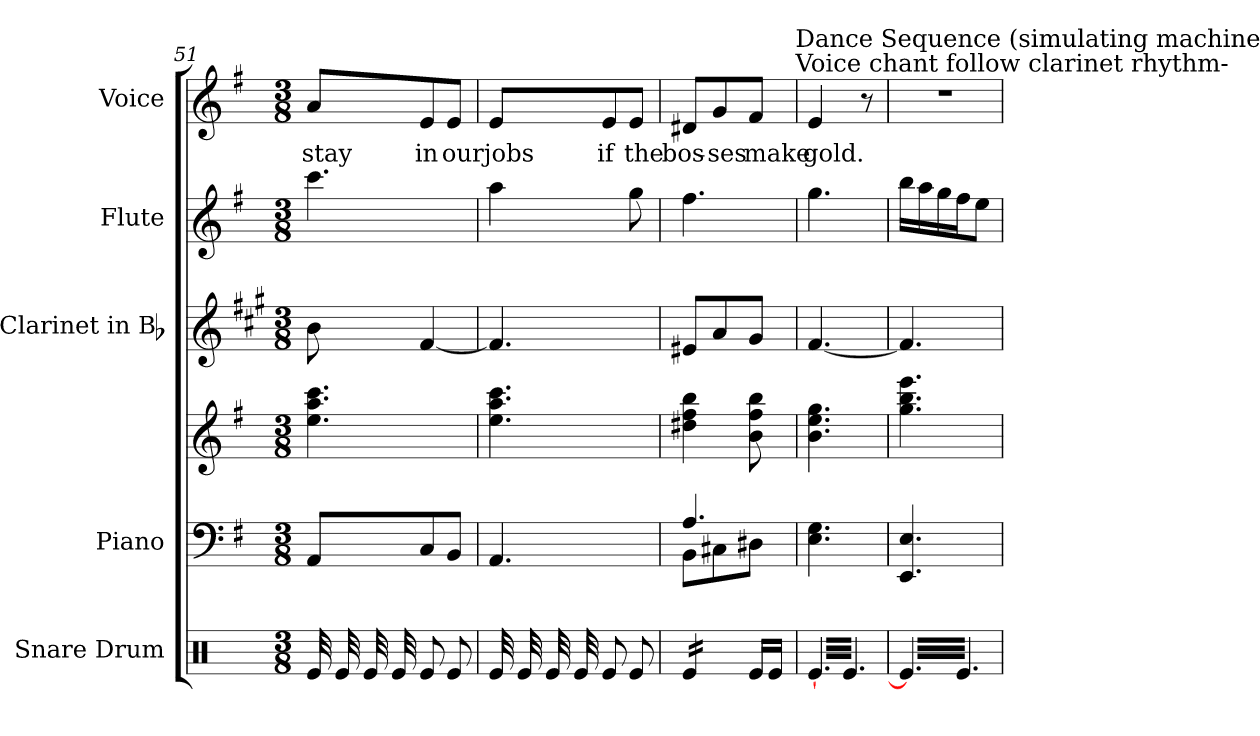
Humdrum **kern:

**kern	**kern	**kern	**kern	**kern	**kern	**text
*part5	*part4	*part4	*part3	*part2	*part1	*part1
*staff6	*staff5	*staff4	*staff3	*staff2	*staff1	*staff1
*I"Snare Drum	*I"Piano	*	*I"Clarinet in Bb	*I"Flute	*I"Voice	*
*I'S. D.	*I'Pno.	*	*I'Cl.	*I'Fl.	*I'Voice	*
*clefX	*clefF4	*clefG2	*clefG2	*clefG2	*clefG2	*
*	*	*	*ITrd1c2	*	*	*
*k[]	*k[f#]	*k[f#]	*k[f#]	*k[f#]	*k[f#]	*
*C:	*G:	*G:	*G:	*G:	*G:	*
*M3/8	*M3/8	*M3/8	*M3/8	*M3/8	*M3/8	*
=51	=51	=51	=51	=51	=51	=51
!	!	!	!	!	!	!LO:LY:b:color=#000000
*tremolo	*	*	*	*	*	*
32Rei/LLL	8AAi/L	4.eei\ 4.aai 4.ccci	8ai\	4.ccci\	8ai/L	stay
32Rei/	.	.	.	.	.	.
32Rei/	.	.	.	.	.	.
32Rei/	.	.	.	.	.	.
*Xtremolo	*	*	*	*	*	*
!	!	!	!	!	!	!LO:LY:b:color=#000000
8Rei/	8Ci/	.	[4ei/	.	8ei/	in
!	!	!	!	!	!	!LO:LY:b:color=#000000
8Rei/J	8BBi/J	.	.	.	8ei/J	our
=52	=52	=52	=52	=52	=52	=52
!	!	!	!	!	!	!LO:LY:b:color=#000000
*tremolo	*	*	*	*	*	*
32Rei/LLL	4.AAi/	4.eei\ 4.aai 4.ccci	4.ei/]	4aai\	8ei/L	jobs
32Rei/	.	.	.	.	.	.
32Rei/	.	.	.	.	.	.
32Rei/	.	.	.	.	.	.
*Xtremolo	*	*	*	*	*	*
!	!	!	!	!	!	!LO:LY:b:color=#000000
8Rei/	.	.	.	.	8ei/	if
!	!	!	!	!	!	!LO:LY:b:color=#000000
8Rei/J	.	.	.	8ggi\	8ei/J	the
=53	=53	=53	=53	=53	=53	=53
*	*^	*	*	*	*	*
!	!	!	!	!	!	!	!LO:LY:b:color=#000000
*	*	*	*	*	*	*^	*
*tremolo	*	*	*	*	*	*	*	*
16Rei/LL	4.Ai/	8BBi\L	4dd#Xi\ 4ff#i 4bbi	8d#Xi/L	4.ff#i\	8d#Xi/L	4ryy	bos-
16Rei/	.	.	.	.	.	.	.	.
!	!	!	!	!	!	!	!	!LO:LY:b:color=#000000
16Rei/	.	8C#Xi\	.	8gi/	.	8gi/	.	-ses
16Rei/JJ	.	.	.	.	.	.	.	.
*Xtremolo	*	*	*	*	*	*	*	*
!	!	!	!	!	!	!	!	!LO:LY:b:color=#000000
16Rei/LL	.	8D#Xi\J	8bi\ 8ff#i 8bbi	8f#i/J	.	8f#i/J	16ryy	make
16Rei/JJ	.	.	.	.	.	.	32ryy	.
.	.	.	.	.	.	.	64ryy	.
.	.	.	.	.	.	.	128...ryy	.
!	!	!	!	!	!	!	!LO:TX:a:t=Voice chant follow clarinet rhythm-	!
!	!	!	!	!	!	!	!LO:TX:t=Dance Sequence (simulating machines)	!
.	.	.	.	.	.	.	1024ryy	.
*	*v	*v	*	*	*	*v	*v	*
=54	=54	=54	=54	=54	=54	=54
*	*^	*	*	*	*^	*
!	!	!	!	!	!	!	!	!LO:LY:b:color=#000000
*	*v	*v	*	*	*	*v	*v	*
*tremolo	*	*	*	*	*	*
[32Rei/LLL	4.Ei\ 4.Gi	4.bi\ 4.eei 4.ggi	[4.ei/	4.ggi\	4ei/	gold.
32Rei/	.	.	.	.	.	.
32Rei/	.	.	.	.	.	.
32Rei/	.	.	.	.	.	.
32Rei/	.	.	.	.	.	.
32Rei/	.	.	.	.	.	.
32Rei/	.	.	.	.	.	.
32Rei/	.	.	.	.	.	.
32Rei/	.	.	.	.	8r	.
32Rei/	.	.	.	.	.	.
32Rei/	.	.	.	.	.	.
32Rei/JJJ	.	.	.	.	.	.
=55	=55	=55	=55	=55	=55	=55
32Rei/]LLL	4.EEi/ 4.Ei	4.ggi\ 4.bbi 4.eeei	4.ei/]	16bbi\LL	4.r	.
32Rei/	.	.	.	.	.	.
32Rei/	.	.	.	16aai\	.	.
32Rei/	.	.	.	.	.	.
32Rei/	.	.	.	16ggi\	.	.
32Rei/	.	.	.	.	.	.
32Rei/	.	.	.	16ff#i\J	.	.
32Rei/	.	.	.	.	.	.
32Rei/	.	.	.	8eei\J	.	.
32Rei/	.	.	.	.	.	.
32Rei/	.	.	.	.	.	.
32Rei/JJJ	.	.	.	.	.	.
*Xtremolo	*	*	*	*	*	*
=	=	=	=	=	=	=
*-	*-	*-	*-	*-	*-	*-
